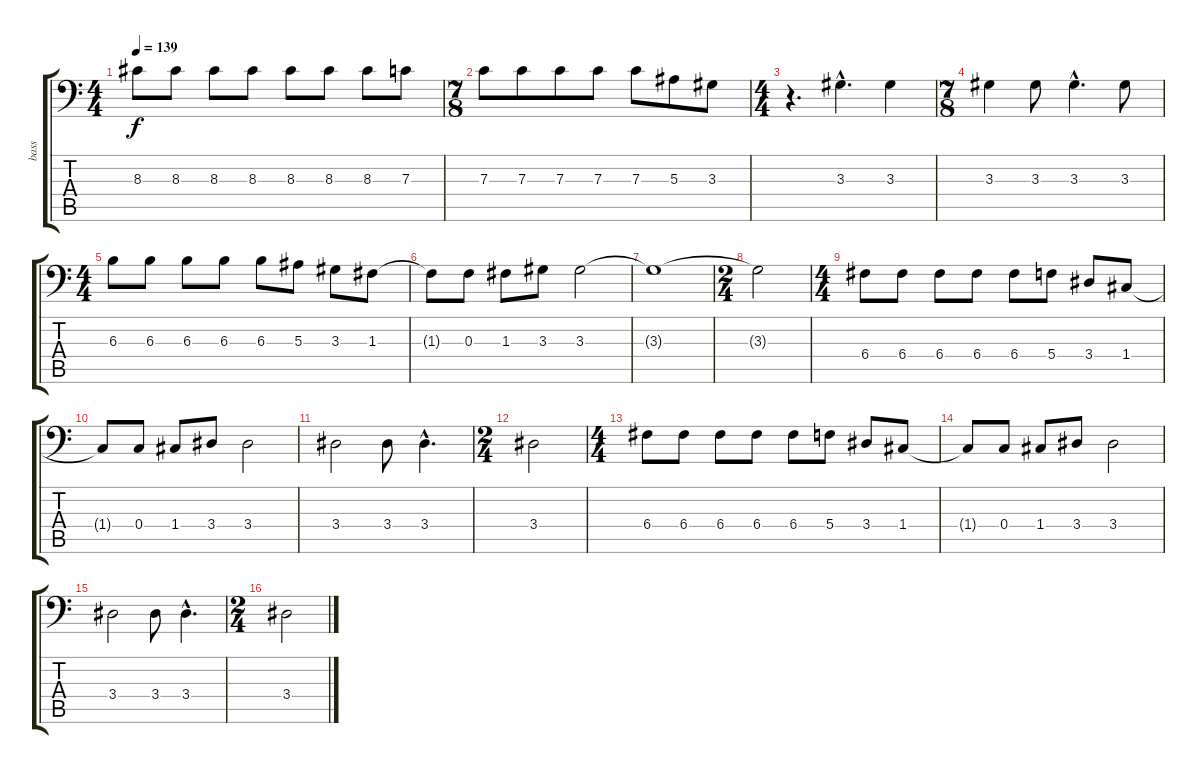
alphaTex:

\track ("bass" "bass") {instrument electricbassfinger}
\staff {score tabs}
\tuning (D3 A2 F2 C2 G1 D1) {hide}
\ts (4 4)
\tempo 139
\clef f4
\ks c
8.3.8{dy f} 8.3.8 8.3.8 8.3.8 8.3.8 8.3.8 8.3.8 7.3.8 |
\ts (7 8)
7.3.8 7.3.8 7.3.8 7.3.8 7.3.8 5.3.8 3.3.8 |
\ts (4 4)
r.4{d} 3.3{hac}.4{d} 3.3.4 |
\ts (7 8)
3.3.4 3.3.8 3.3{hac}.4{d} 3.3.8 |
\ts (4 4)
6.3.8 6.3.8 6.3.8 6.3.8 6.3.8 5.3.8 3.3.8 1.3.8 |
1.3{t}.8 0.3.8 1.3.8 3.3.8 3.3.2 |
3.3{t}.1 |
\ts (2 4)
3.3{t}.2 |
\ts (4 4)
6.4.8 6.4.8 6.4.8 6.4.8 6.4.8 5.4.8 3.4.8 1.4.8 |
1.4{t}.8 0.4.8 1.4.8 3.4.8 3.4.2 |
3.4.2 3.4.8 3.4{hac}.4{d} |
\ts (2 4)
3.4.2 |
\ts (4 4)
6.4.8 6.4.8 6.4.8 6.4.8 6.4.8 5.4.8 3.4.8 1.4.8 |
1.4{t}.8 0.4.8 1.4.8 3.4.8 3.4.2 |
3.4.2 3.4.8 3.4{hac}.4{d} |
\ts (2 4)
3.4.2
